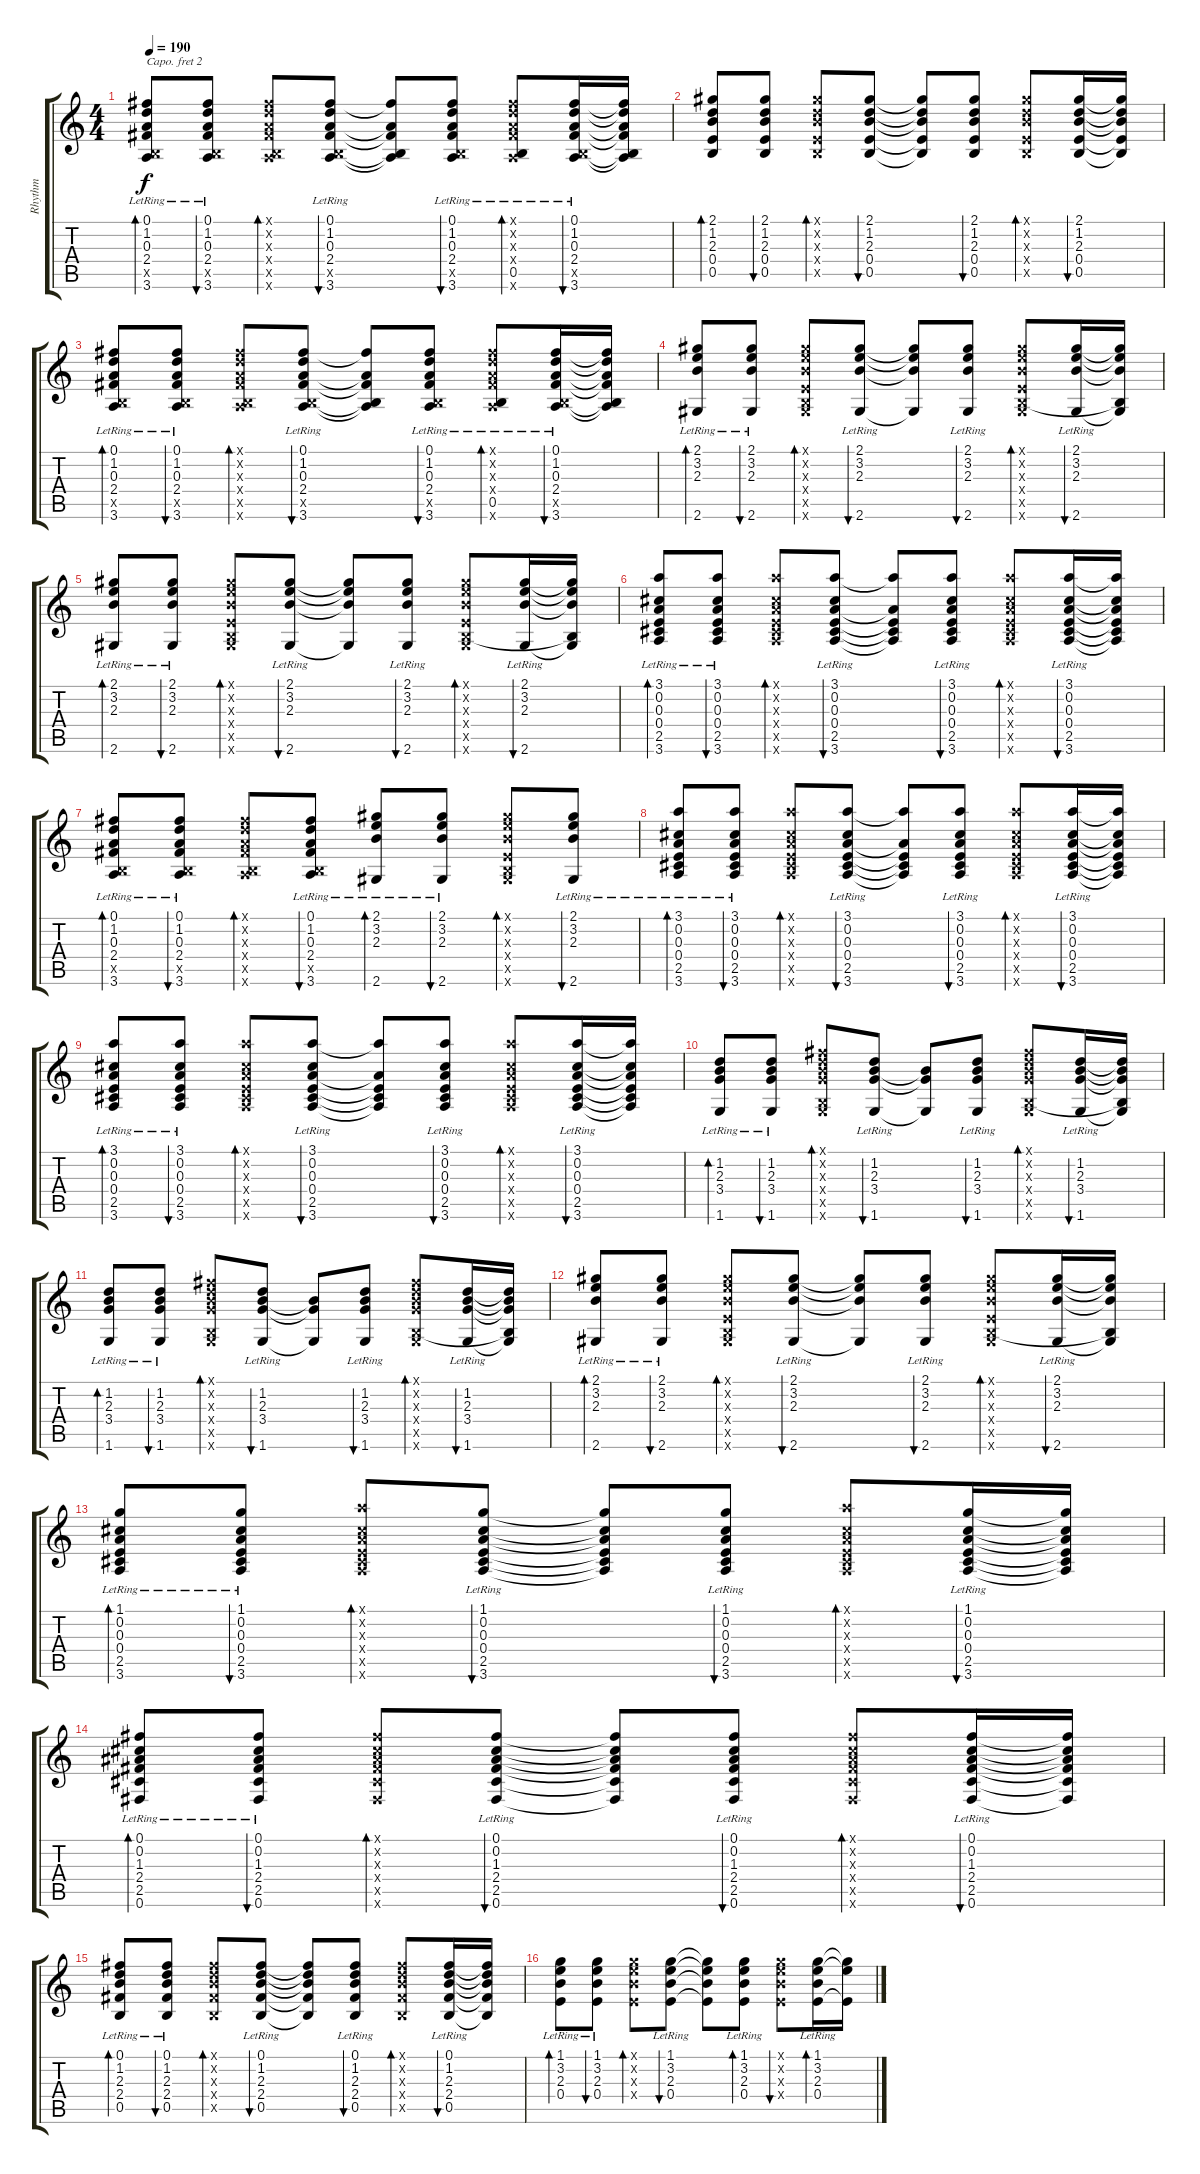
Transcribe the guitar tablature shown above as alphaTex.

\track ("Rhythm" "Rhythm") {instrument acousticguitarsteel}
\staff {score tabs}
\capo 2
\tuning (E4 B3 G3 D3 A2 E2) {hide}
\ts (4 4)
\tempo 190
\clef g2
\ks c
(0.1{lr} 1.2{lr} 0.3{lr} 2.4{lr} 0.5{x} 3.6{lr}).8{bd 60 dy f} (0.1{lr} 1.2{lr} 0.3{lr} 2.4{lr} 0.5{x} 3.6{lr}).8{bu 60} (0.1{x} 1.2{x} 0.3{x} 2.4{x} 0.5{x} 3.6{x}).8{bd 60} (0.1{lr} 1.2{lr} 0.3{lr} 2.4{lr} 0.5{x} 3.6{lr}).8{bu 60} (0.1{t} 0.3{t} 2.4{t} 0.5{t} 3.6{t}).8 (0.1{lr} 1.2{lr} 0.3{lr} 2.4{lr} 0.5{x} 3.6{lr}).8{bu 60} (0.1{x} 1.2{x} 0.3{x} 2.4{x} 0.5{lr} 3.6{x}).8{bd 60} (0.1{lr} 1.2{lr} 0.3{lr} 2.4{lr} 0.5{x} 3.6{lr}).16{bu 60} (0.1{t} 1.2{t} 0.3{t} 2.4{t} 0.5{t} 3.6{t}).16 |
(2.1 1.2 2.3 0.4 0.5).8{bd 60} (2.1 1.2 2.3 0.4 0.5).8{bu 60} (2.1{x} 1.2{x} 2.3{x} 0.4{x} 0.5{x}).8{bd 60} (2.1 1.2 2.3 0.4 0.5).8{bu 60} (2.1{t} 1.2{t} 2.3{t} 0.4{t} 0.5{t}).8 (2.1 1.2 2.3 0.4 0.5).8{bu 60} (2.1{x} 1.2{x} 2.3{x} 0.4{x} 0.5{x}).8{bd 60} (2.1 1.2 2.3 0.4 0.5).16{bu 60} (2.1{t} 1.2{t} 2.3{t} 0.4{t} 0.5{t}).16 |
(0.1{lr} 1.2{lr} 0.3{lr} 2.4{lr} 0.5{x} 3.6{lr}).8{bd 60} (0.1{lr} 1.2{lr} 0.3{lr} 2.4{lr} 0.5{x} 3.6{lr}).8{bu 60} (0.1{x} 1.2{x} 0.3{x} 2.4{x} 0.5{x} 3.6{x}).8{bd 60} (0.1{lr} 1.2{lr} 0.3{lr} 2.4{lr} 0.5{x} 3.6{lr}).8{bu 60} (0.1{t} 0.3{t} 2.4{t} 0.5{t} 3.6{t}).8 (0.1{lr} 1.2{lr} 0.3{lr} 2.4{lr} 0.5{x} 3.6{lr}).8{bu 60} (0.1{x} 1.2{x} 0.3{x} 2.4{x} 0.5{lr} 3.6{x}).8{bd 60} (0.1{lr} 1.2{lr} 0.3{lr} 2.4{lr} 0.5{x} 3.6{lr}).16{bu 60} (0.1{t} 1.2{t} 0.3{t} 2.4{t} 0.5{t} 3.6{t}).16 |
(2.1{lr} 3.2{lr} 2.3{lr} 2.6{lr}).8{bd 60} (2.1{lr} 3.2{lr} 2.3{lr} 2.6{lr}).8{bu 60} (2.1{x} 3.2{x} 2.3{x} 0.4{x} 0.5{x} 2.6{x}).8{bd 60} (2.1{lr} 3.2{lr} 2.3{lr} 2.6{lr}).8{bu 60} (2.1{t} 3.2{t} 2.3{t} 2.6{t}).8 (2.1{lr} 3.2{lr} 2.3{lr} 2.6{lr}).8{bu 60} (2.1{x} 3.2{x} 2.3{x} 0.4{x} 0.5{x} 2.6{x}).8{bd 60} (2.1{lr} 3.2{lr} 2.3{lr} 2.6{lr}).16{bu 60} (2.1{t} 3.2{t} 2.3{t} 0.5{t} 2.6{t}).16 |
(2.1{lr} 3.2{lr} 2.3{lr} 2.6{lr}).8{bd 60} (2.1{lr} 3.2{lr} 2.3{lr} 2.6{lr}).8{bu 60} (2.1{x} 3.2{x} 2.3{x} 0.4{x} 0.5{x} 2.6{x}).8{bd 60} (2.1{lr} 3.2{lr} 2.3{lr} 2.6{lr}).8{bu 60} (2.1{t} 3.2{t} 2.3{t} 2.6{t}).8 (2.1{lr} 3.2{lr} 2.3{lr} 2.6{lr}).8{bu 60} (2.1{x} 3.2{x} 2.3{x} 0.4{x} 0.5{x} 2.6{x}).8{bd 60} (2.1{lr} 3.2{lr} 2.3{lr} 2.6{lr}).16{bu 60} (2.1{t} 3.2{t} 2.3{t} 0.5{t} 2.6{t}).16 |
(3.1{lr} 0.2{lr} 0.3{lr} 0.4{lr} 2.5{lr} 3.6{lr}).8{bd 60} (3.1{lr} 0.2{lr} 0.3{lr} 0.4{lr} 2.5{lr} 3.6{lr}).8{bu 60} (3.1{x} 0.2{x} 0.3{x} 0.4{x} 2.5{x} 3.6{x}).8{bd 60} (3.1{lr} 0.2{lr} 0.3{lr} 0.4{lr} 2.5{lr} 3.6{lr}).8{bu 60} (3.1{t} 0.3{t} 0.4{t} 2.5{t} 3.6{t}).8 (3.1{lr} 0.2{lr} 0.3{lr} 0.4{lr} 2.5{lr} 3.6{lr}).8{bu 60} (3.1{x} 0.2{x} 0.3{x} 0.4{x} 2.5{x} 3.6{x}).8{bd 60} (3.1{lr} 0.2{lr} 0.3{lr} 0.4{lr} 2.5{lr} 3.6{lr}).16{bu 60} (3.1{t} 0.2{t} 0.3{t} 0.4{t} 2.5{t} 3.6{t}).16 |
(0.1{lr} 1.2{lr} 0.3{lr} 2.4{lr} 0.5{x} 3.6{lr}).8{bd 60} (0.1{lr} 1.2{lr} 0.3{lr} 2.4{lr} 0.5{x} 3.6{lr}).8{bu 60} (0.1{x} 1.2{x} 0.3{x} 2.4{x} 0.5{x} 3.6{x}).8{bd 60} (0.1{lr} 1.2{lr} 0.3{lr} 2.4{lr} 0.5{x} 3.6{lr}).8{bu 60} (2.1{lr} 3.2{lr} 2.3{lr} 2.6{lr}).8{bd 60} (2.1{lr} 3.2{lr} 2.3{lr} 2.6{lr}).8{bu 60} (2.1{x} 3.2{x} 2.3{x} 0.4{x} 0.5{x} 2.6{x}).8{bd 60} (2.1{lr} 3.2{lr} 2.3{lr} 2.6{lr}).8{bu 60} |
(3.1{lr} 0.2{lr} 0.3{lr} 0.4{lr} 2.5{lr} 3.6{lr}).8{bd 60} (3.1{lr} 0.2{lr} 0.3{lr} 0.4{lr} 2.5{lr} 3.6{lr}).8{bu 60} (3.1{x} 0.2{x} 0.3{x} 0.4{x} 2.5{x} 3.6{x}).8{bd 60} (3.1{lr} 0.2{lr} 0.3{lr} 0.4{lr} 2.5{lr} 3.6{lr}).8{bu 60} (3.1{t} 0.3{t} 0.4{t} 2.5{t} 3.6{t}).8 (3.1{lr} 0.2{lr} 0.3{lr} 0.4{lr} 2.5{lr} 3.6{lr}).8{bu 60} (3.1{x} 0.2{x} 0.3{x} 0.4{x} 2.5{x} 3.6{x}).8{bd 60} (3.1{lr} 0.2{lr} 0.3{lr} 0.4{lr} 2.5{lr} 3.6{lr}).16{bu 60} (3.1{t} 0.2{t} 0.3{t} 0.4{t} 2.5{t} 3.6{t}).16 |
(3.1{lr} 0.2{lr} 0.3{lr} 0.4{lr} 2.5{lr} 3.6{lr}).8{bd 60} (3.1{lr} 0.2{lr} 0.3{lr} 0.4{lr} 2.5{lr} 3.6{lr}).8{bu 60} (3.1{x} 0.2{x} 0.3{x} 0.4{x} 2.5{x} 3.6{x}).8{bd 60} (3.1{lr} 0.2{lr} 0.3{lr} 0.4{lr} 2.5{lr} 3.6{lr}).8{bu 60} (3.1{t} 0.3{t} 0.4{t} 2.5{t} 3.6{t}).8 (3.1{lr} 0.2{lr} 0.3{lr} 0.4{lr} 2.5{lr} 3.6{lr}).8{bu 60} (3.1{x} 0.2{x} 0.3{x} 0.4{x} 2.5{x} 3.6{x}).8{bd 60} (3.1{lr} 0.2{lr} 0.3{lr} 0.4{lr} 2.5{lr} 3.6{lr}).16{bu 60} (3.1{t} 0.2{t} 0.3{t} 0.4{t} 2.5{t} 3.6{t}).16 |
(1.2{lr} 2.3{lr} 3.4{lr} 1.6{lr}).8{bd 60} (1.2{lr} 2.3{lr} 3.4{lr} 1.6{lr}).8{bu 60} (0.1{x} 1.2{x} 2.3{x} 3.4{x} 0.5{x} 1.6{x}).8{bd 60} (1.2{lr} 2.3{lr} 3.4{lr} 1.6{lr}).8{bu 60} (2.3{t} 3.4{t} 1.6{t}).8 (1.2{lr} 2.3{lr} 3.4{lr} 1.6{lr}).8{bu 60} (0.1{x} 1.2{x} 2.3{x} 3.4{x} 0.5{x} 1.6{x}).8{bd 60} (1.2{lr} 2.3{lr} 3.4{lr} 1.6{lr}).16{bu 60} (1.2{t} 2.3{t} 3.4{t} 0.5{t} 1.6{t}).16 |
(1.2{lr} 2.3{lr} 3.4{lr} 1.6{lr}).8{bd 60} (1.2{lr} 2.3{lr} 3.4{lr} 1.6{lr}).8{bu 60} (0.1{x} 1.2{x} 2.3{x} 3.4{x} 0.5{x} 1.6{x}).8{bd 60} (1.2{lr} 2.3{lr} 3.4{lr} 1.6{lr}).8{bu 60} (2.3{t} 3.4{t} 1.6{t}).8 (1.2{lr} 2.3{lr} 3.4{lr} 1.6{lr}).8{bu 60} (0.1{x} 1.2{x} 2.3{x} 3.4{x} 0.5{x} 1.6{x}).8{bd 60} (1.2{lr} 2.3{lr} 3.4{lr} 1.6{lr}).16{bu 60} (1.2{t} 2.3{t} 3.4{t} 0.5{t} 1.6{t}).16 |
(2.1{lr} 3.2{lr} 2.3{lr} 2.6{lr}).8{bd 60} (2.1{lr} 3.2{lr} 2.3{lr} 2.6{lr}).8{bu 60} (2.1{x} 3.2{x} 2.3{x} 0.4{x} 0.5{x} 2.6{x}).8{bd 60} (2.1{lr} 3.2{lr} 2.3{lr} 2.6{lr}).8{bu 60} (2.1{t} 3.2{t} 2.3{t} 2.6{t}).8 (2.1{lr} 3.2{lr} 2.3{lr} 2.6{lr}).8{bu 60} (2.1{x} 3.2{x} 2.3{x} 0.4{x} 0.5{x} 2.6{x}).8{bd 60} (2.1{lr} 3.2{lr} 2.3{lr} 2.6{lr}).16{bu 60} (2.1{t} 3.2{t} 2.3{t} 0.5{t} 2.6{t}).16 |
(1.1{lr} 0.2{lr} 0.3{lr} 0.4{lr} 2.5{lr} 3.6{lr}).8{bd 60} (1.1{lr} 0.2{lr} 0.3{lr} 0.4{lr} 2.5{lr} 3.6{lr}).8{bu 60} (3.1{x} 0.2{x} 0.3{x} 0.4{x} 2.5{x} 3.6{x}).8{bd 60} (1.1{lr} 0.2{lr} 0.3{lr} 0.4{lr} 2.5{lr} 3.6{lr}).8{bu 60} (1.1{t} 0.2{t} 0.3{t} 0.4{t} 2.5{t} 3.6{t}).8 (1.1{lr} 0.2{lr} 0.3{lr} 0.4{lr} 2.5{lr} 3.6{lr}).8{bu 60} (3.1{x} 0.2{x} 0.3{x} 0.4{x} 2.5{x} 3.6{x}).8{bd 60} (1.1{lr} 0.2{lr} 0.3{lr} 0.4{lr} 2.5{lr} 3.6{lr}).16{bu 60} (1.1{t} 0.2{t} 0.3{t} 0.4{t} 2.5{t} 3.6{t}).16 |
(0.1{lr} 0.2{lr} 1.3{lr} 2.4{lr} 2.5{lr} 0.6{lr}).8{bd 60} (0.1{lr} 0.2{lr} 1.3{lr} 2.4{lr} 2.5{lr} 0.6{lr}).8{bu 60} (0.1{x} 0.2{x} 1.3{x} 2.4{x} 2.5{x} 0.6{x}).8{bd 60} (0.1{lr} 0.2{lr} 1.3{lr} 2.4{lr} 2.5{lr} 0.6{lr}).8{bu 60} (0.1{t} 0.2{t} 1.3{t} 2.4{t} 2.5{t} 0.6{t}).8 (0.1{lr} 0.2{lr} 1.3{lr} 2.4{lr} 2.5{lr} 0.6{lr}).8{bu 60} (0.1{x} 0.2{x} 1.3{x} 2.4{x} 2.5{x} 0.6{x}).8{bd 60} (0.1{lr} 0.2{lr} 1.3{lr} 2.4{lr} 2.5{lr} 0.6{lr}).16{bu 60} (0.1{t} 0.2{t} 1.3{t} 2.4{t} 2.5{t} 0.6{t}).16 |
(0.1{lr} 1.2{lr} 2.3{lr} 2.4{lr} 0.5{lr}).8{bd 60} (0.1{lr} 1.2{lr} 2.3{lr} 2.4{lr} 0.5{lr}).8{bu 60} (0.1{x} 1.2{x} 2.3{x} 2.4{x} 0.5{x}).8{bd 60} (0.1{lr} 1.2{lr} 2.3{lr} 2.4{lr} 0.5{lr}).8{bu 60} (0.1{t} 1.2{t} 2.3{t} 2.4{t} 0.5{t}).8 (0.1{lr} 1.2{lr} 2.3{lr} 2.4{lr} 0.5{lr}).8{bu 60} (0.1{x} 1.2{x} 2.3{x} 2.4{x} 0.5{x}).8{bd 60} (0.1{lr} 1.2{lr} 2.3{lr} 2.4{lr} 0.5{lr}).16{bu 60} (0.1{t} 1.2{t} 2.3{t} 2.4{t} 0.5{t}).16 |
(1.1{lr} 3.2{lr} 2.3{lr} 0.4{lr}).8{bd 60} (1.1{lr} 3.2{lr} 2.3{lr} 0.4{lr}).8{bu 60} (1.1{x} 3.2{x} 2.3{x} 0.4{x}).8{bd 60} (1.1{lr} 3.2{lr} 2.3{lr} 0.4{lr}).8{bu 60} (1.1{t} 3.2{t} 2.3{t} 0.4{t}).8 (1.1{lr} 3.2{lr} 2.3{lr} 0.4{lr}).8{bd 60} (1.1{x} 3.2{x} 2.3{x} 0.4{x}).8{bu 60} (1.1{lr} 3.2{lr} 2.3{lr} 0.4{lr}).16{bd 60} (1.1{t} 3.2{t} 0.4{t}).16
